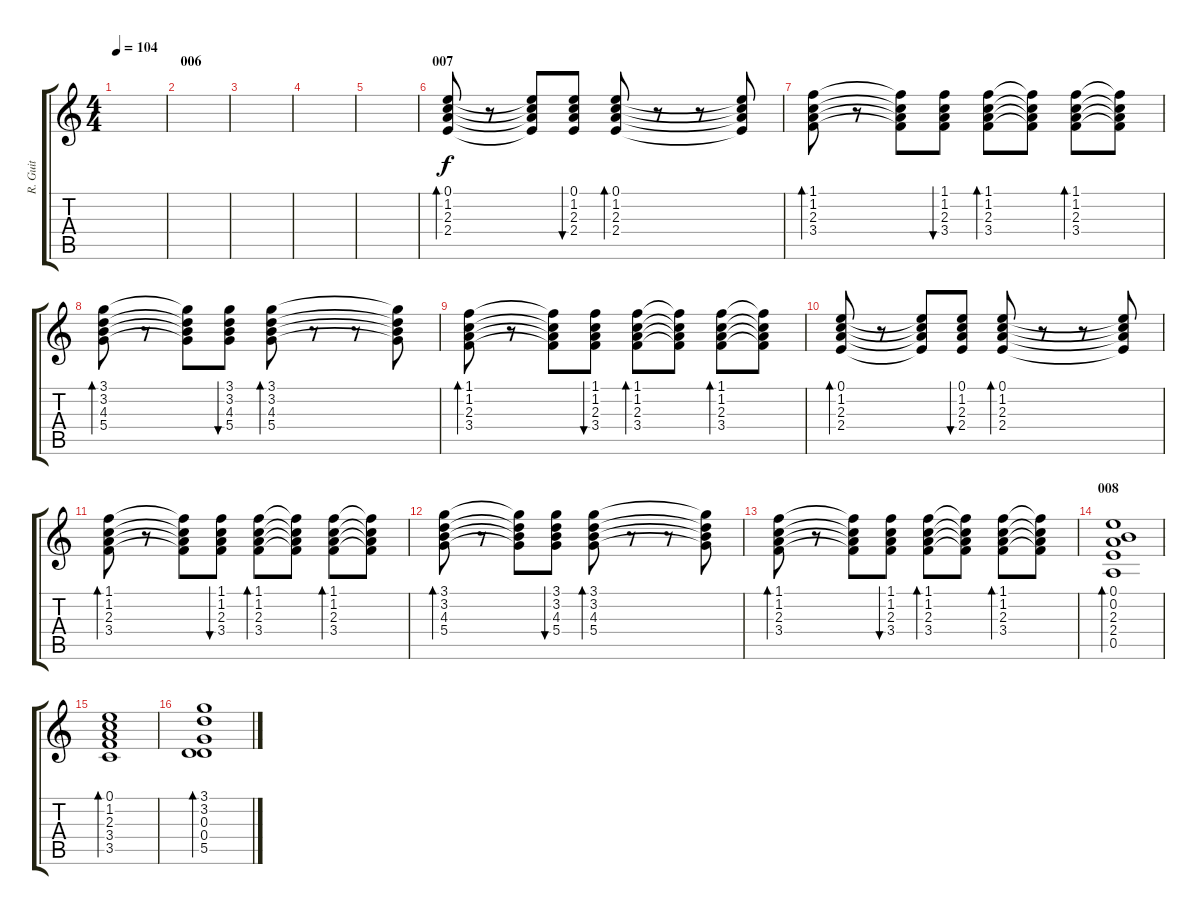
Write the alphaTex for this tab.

\track ("R. Guit" "R. Guit") {instrument acousticguitarsteel}
\staff {score tabs}
\tuning (E4 B3 G3 D3 A2 E2) {hide}
\ts (4 4)
\tempo 104
\clef g2
\ks c
|
\section ("" "006")
|
|
|
|
\section ("" "007")
(0.1 1.2 2.3 2.4).8{bd 60} r.8 (0.1{t} 1.2{t} 2.3{t} 2.4{t}).8 (0.1 1.2 2.3 2.4).8{bu 60} (0.1 1.2 2.3 2.4).8{bd 60} r.8 r.8 (0.1{t} 1.2{t} 2.3{t} 2.4{t}).8 |
(1.1 1.2 2.3 3.4).8{bd 60} r.8 (1.1{t} 1.2{t} 2.3{t} 3.4{t}).8 (1.1 1.2 2.3 3.4).8{bu 60} (1.1 1.2 2.3 3.4).8{bd 60} (1.1{t} 1.2{t} 2.3{t} 3.4{t}).8 (1.1 1.2 2.3 3.4).8{bd 60} (1.1{t} 1.2{t} 2.3{t} 3.4{t}).8 |
(3.1 3.2 4.3 5.4).8{bd 60} r.8 (3.1{t} 3.2{t} 4.3{t} 5.4{t}).8 (3.1 3.2 4.3 5.4).8{bu 60} (3.1 3.2 4.3 5.4).8{bd 60} r.8 r.8 (3.1{t} 3.2{t} 4.3{t} 5.4{t}).8 |
(1.1 1.2 2.3 3.4).8{bd 60} r.8 (1.1{t} 1.2{t} 2.3{t} 3.4{t}).8 (1.1 1.2 2.3 3.4).8{bu 60} (1.1 1.2 2.3 3.4).8{bd 60} (1.1{t} 1.2{t} 2.3{t} 3.4{t}).8 (1.1 1.2 2.3 3.4).8{bd 60} (1.1{t} 1.2{t} 2.3{t} 3.4{t}).8 |
(0.1 1.2 2.3 2.4).8{bd 60} r.8 (0.1{t} 1.2{t} 2.3{t} 2.4{t}).8 (0.1 1.2 2.3 2.4).8{bu 60} (0.1 1.2 2.3 2.4).8{bd 60} r.8 r.8 (0.1{t} 1.2{t} 2.3{t} 2.4{t}).8 |
(1.1 1.2 2.3 3.4).8{bd 60} r.8 (1.1{t} 1.2{t} 2.3{t} 3.4{t}).8 (1.1 1.2 2.3 3.4).8{bu 60} (1.1 1.2 2.3 3.4).8{bd 60} (1.1{t} 1.2{t} 2.3{t} 3.4{t}).8 (1.1 1.2 2.3 3.4).8{bd 60} (1.1{t} 1.2{t} 2.3{t} 3.4{t}).8 |
(3.1 3.2 4.3 5.4).8{bd 60} r.8 (3.1{t} 3.2{t} 4.3{t} 5.4{t}).8 (3.1 3.2 4.3 5.4).8{bu 60} (3.1 3.2 4.3 5.4).8{bd 60} r.8 r.8 (3.1{t} 3.2{t} 4.3{t} 5.4{t}).8 |
(1.1 1.2 2.3 3.4).8{bd 60} r.8 (1.1{t} 1.2{t} 2.3{t} 3.4{t}).8 (1.1 1.2 2.3 3.4).8{bu 60} (1.1 1.2 2.3 3.4).8{bd 60} (1.1{t} 1.2{t} 2.3{t} 3.4{t}).8 (1.1 1.2 2.3 3.4).8{bd 60} (1.1{t} 1.2{t} 2.3{t} 3.4{t}).8 |
\section ("" "008")
(0.1 0.2 2.3 2.4 0.5).1{bd 60} |
(0.1 1.2 2.3 3.4 3.5).1{bd 60} |
(3.1 3.2 0.3 0.4 5.5).1{bd 60}
